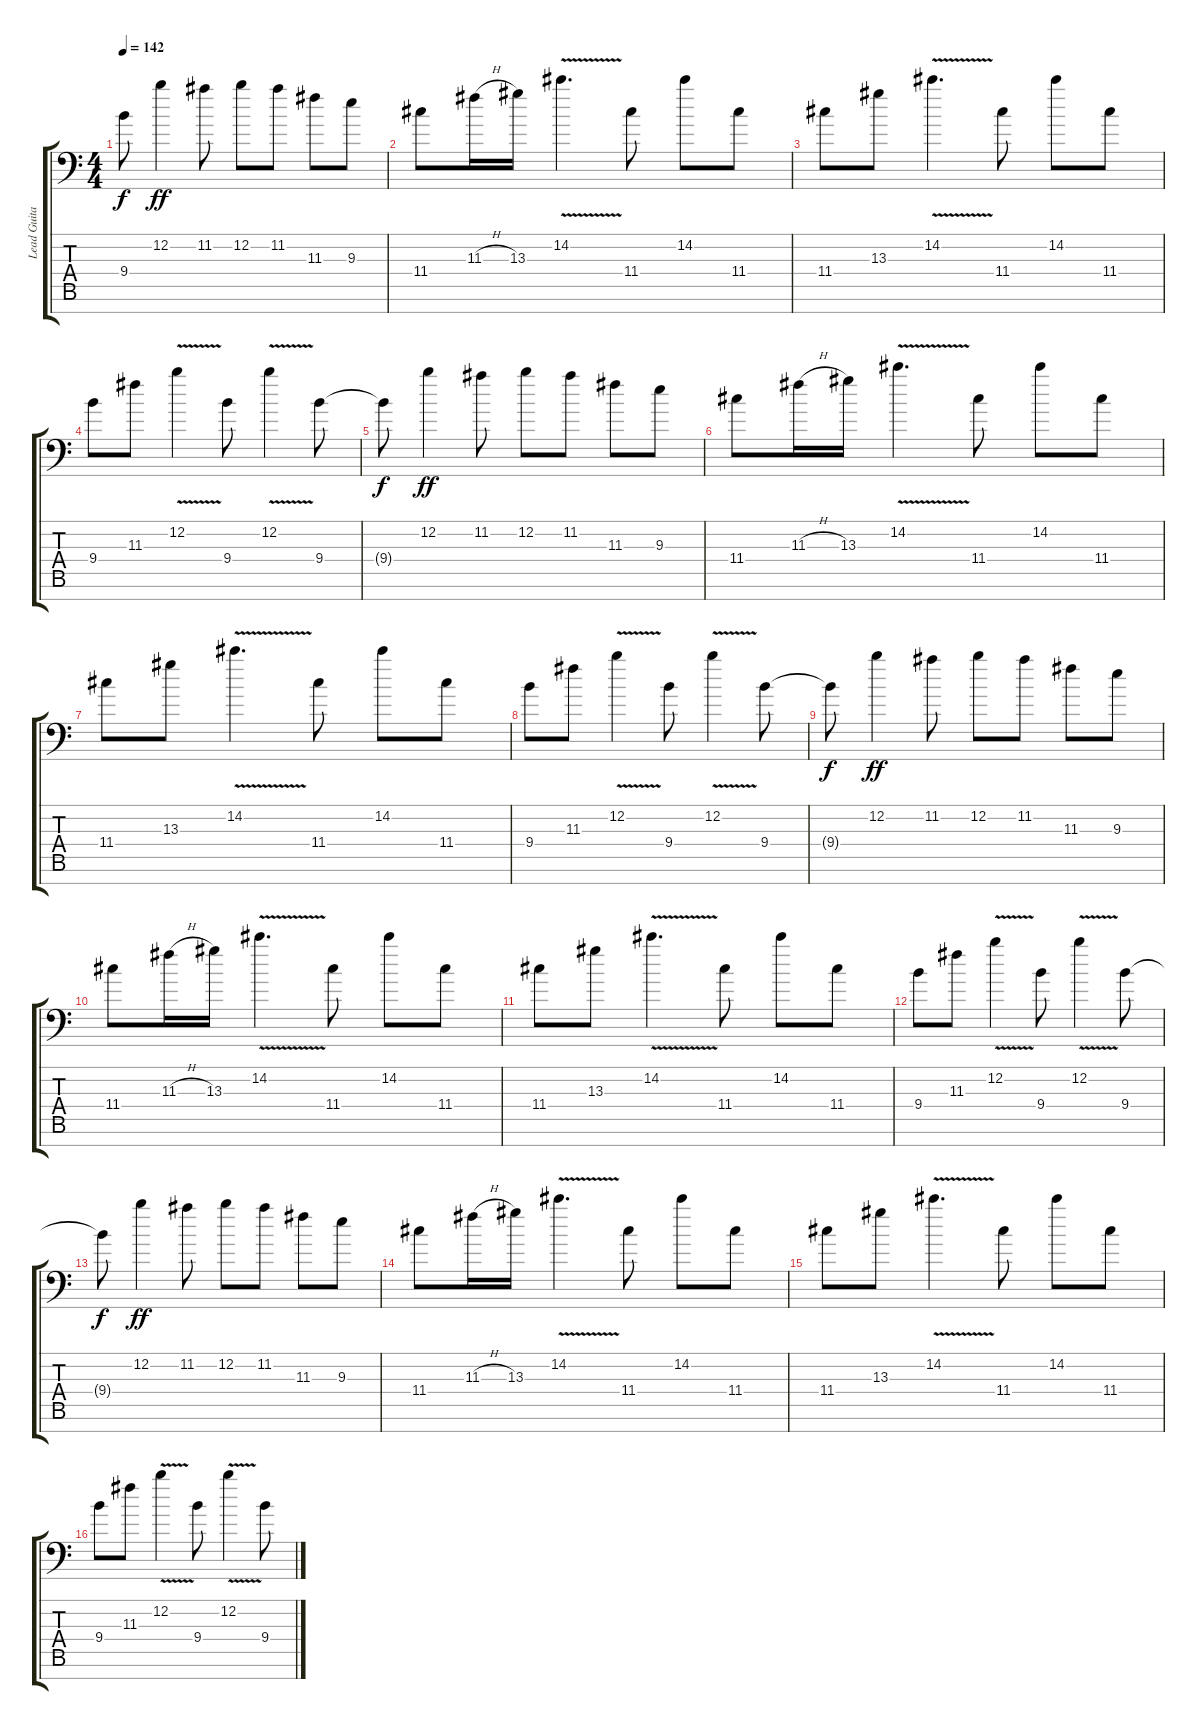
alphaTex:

\track ("Lead Guitar" "Lead Guita") {instrument distortionguitar}
\staff {score tabs}
\tuning (E4 B3 G3 D3 A2 E2 C-1) {hide}
\ts (4 4)
\tempo 142
\clef f4
\ks c
9.4{t}.8{dy f} 12.2.4{dy ff} 11.2.8 12.2.8 11.2.8 11.3.8 9.3.8 |
11.4.8 11.3{h}.16 13.3.16 14.2{v}.4{d} 11.4.8 14.2.8 11.4.8 |
11.4.8 13.3.8 14.2{v}.4{d} 11.4.8 14.2.8 11.4.8 |
9.4.8 11.3.8 12.2{v}.4 9.4.8 12.2{v}.4 9.4.8 |
9.4{t}.8{dy f} 12.2.4{dy ff} 11.2.8 12.2.8 11.2.8 11.3.8 9.3.8 |
11.4.8 11.3{h}.16 13.3.16 14.2{v}.4{d} 11.4.8 14.2.8 11.4.8 |
11.4.8 13.3.8 14.2{v}.4{d} 11.4.8 14.2.8 11.4.8 |
9.4.8 11.3.8 12.2{v}.4 9.4.8 12.2{v}.4 9.4.8 |
9.4{t}.8{dy f} 12.2.4{dy ff} 11.2.8 12.2.8 11.2.8 11.3.8 9.3.8 |
11.4.8 11.3{h}.16 13.3.16 14.2{v}.4{d} 11.4.8 14.2.8 11.4.8 |
11.4.8 13.3.8 14.2{v}.4{d} 11.4.8 14.2.8 11.4.8 |
9.4.8 11.3.8 12.2{v}.4 9.4.8 12.2{v}.4 9.4.8 |
9.4{t}.8{dy f} 12.2.4{dy ff} 11.2.8 12.2.8 11.2.8 11.3.8 9.3.8 |
11.4.8 11.3{h}.16 13.3.16 14.2{v}.4{d} 11.4.8 14.2.8 11.4.8 |
11.4.8 13.3.8 14.2{v}.4{d} 11.4.8 14.2.8 11.4.8 |
9.4.8 11.3.8 12.2{v}.4 9.4.8 12.2{v}.4 9.4.8
